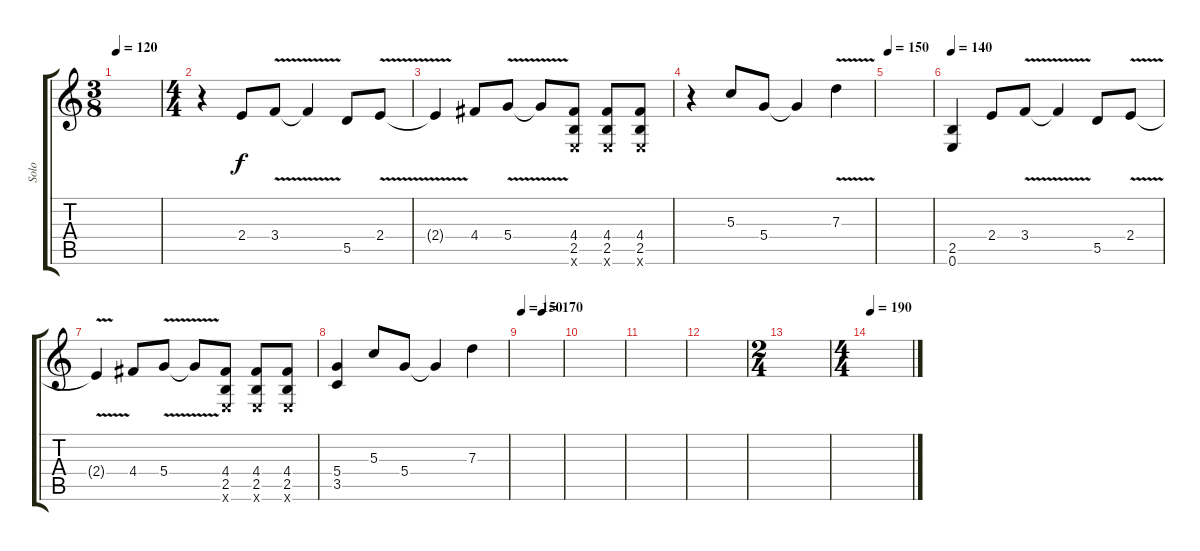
\track ("Solo" "Solo") {instrument overdrivenguitar}
\staff {score tabs}
\tuning (E4 B3 G3 D3 A2 E2) {hide}
\ts (3 8)
\tempo 120
\tempo 140
\tempo 120
\clef g2
\ks c
|
\ts (4 4)
r.4 2.4.8 3.4{v}.8 3.4{t}.4 5.5.8 2.4{v}.8 |
2.4{t}.4 4.4.8 5.4{v}.8 5.4{t}.8 (4.4 2.5 0.6{x}).8 (4.4 2.5 0.6{x}).8 (4.4 2.5 0.6{x}).8 |
r.4 5.3.8 5.4.8 5.4{t}.4 7.3{v}.4 |
\tempo 150
|
\tempo 140
(2.5 0.6).4 2.4.8 3.4{v}.8 3.4{t}.4 5.5.8 2.4{v}.8 |
2.4{t}.4 4.4.8 5.4{v}.8 5.4{t}.8 (4.4 2.5 0.6{x}).8 (4.4 2.5 0.6{x}).8 (4.4 2.5 0.6{x}).8 |
(5.4 3.5).4 5.3.8 5.4.8 5.4{t}.4 7.3.4 |
\tempo 150
\tempo (170 0.5)
|
|
|
|
\ts (2 4)
|
\ts (4 4)
\tempo 190
